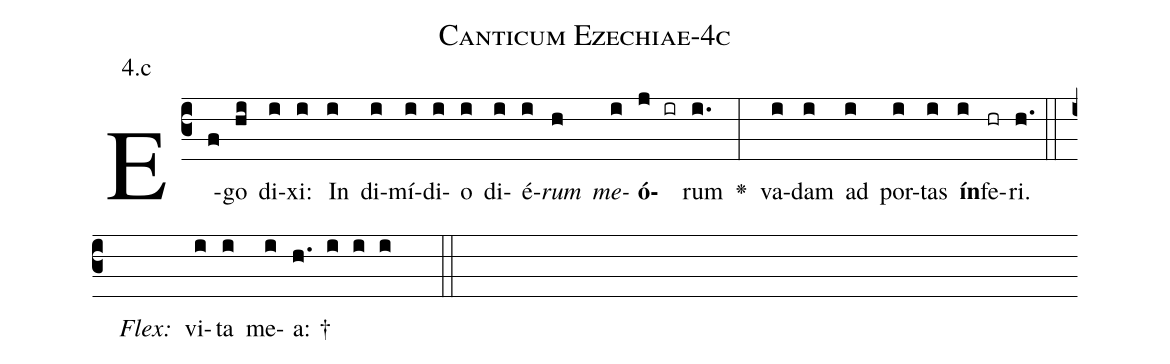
name: Canticum Ezechiae-4c;
annotation: 4.c;
%%
(c3)E(f)go(hi) di(i)xi:(i) In(i) di(i)mí(i)di(i)o(i) di(i)é(i)<i>rum</i>(h) <i>me</i>(i)<b>ó</b>(j ir)rum(i.) <v>\greheightstar</v>(:) va(i)dam(i) ad(i) por(i)tas(i) <b>ín</b>(i)fe(hr)ri.(h.) (::)
<i>Flex:</i>()  vi(i)ta(i) me(i)a: †(h. i i i  ::)

%E(i) u(i) o(i) u(i) a(i) e.(h.) (::)
